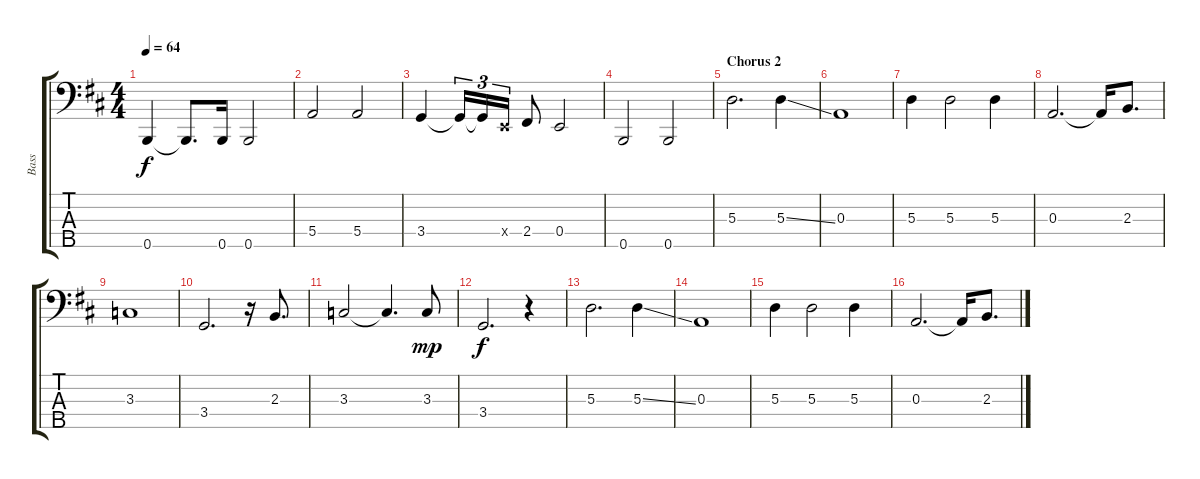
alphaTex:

\track ("Bass" "Bass") {instrument electricbasspick}
\staff {score tabs}
\tuning (G2 D2 A1 E1 B0) {hide}
\ts (4 4)
\tempo 64
\clef f4
\ks d
0.5.4{dy f} 0.5{t}.8{d} 0.5.16 0.5.2 |
5.4.2 5.4.2 |
3.4.4 3.4{t}.16{tu (3 2)} 3.4{t}.16{tu (3 2)} 0.4{x}.16{tu (3 2)} 2.4.8 0.4.2 |
0.5.2 0.5.2 |
\section ("" "Chorus 2")
5.3.2{d} 5.3{ss}.4 |
0.3.1 |
5.3.4 5.3.2 5.3.4 |
0.3.2{d} 0.3{t}.16 2.3.8{d} |
3.3.1 |
3.4.2{d} r.16 2.3.8{d} |
3.3.2 3.3{t}.4{d} 3.3.8{dy mp} |
3.4.2{d dy f} r.4 |
5.3.2{d} 5.3{ss}.4 |
0.3.1 |
5.3.4 5.3.2 5.3.4 |
0.3.2{d} 0.3{t}.16 2.3.8{d}
